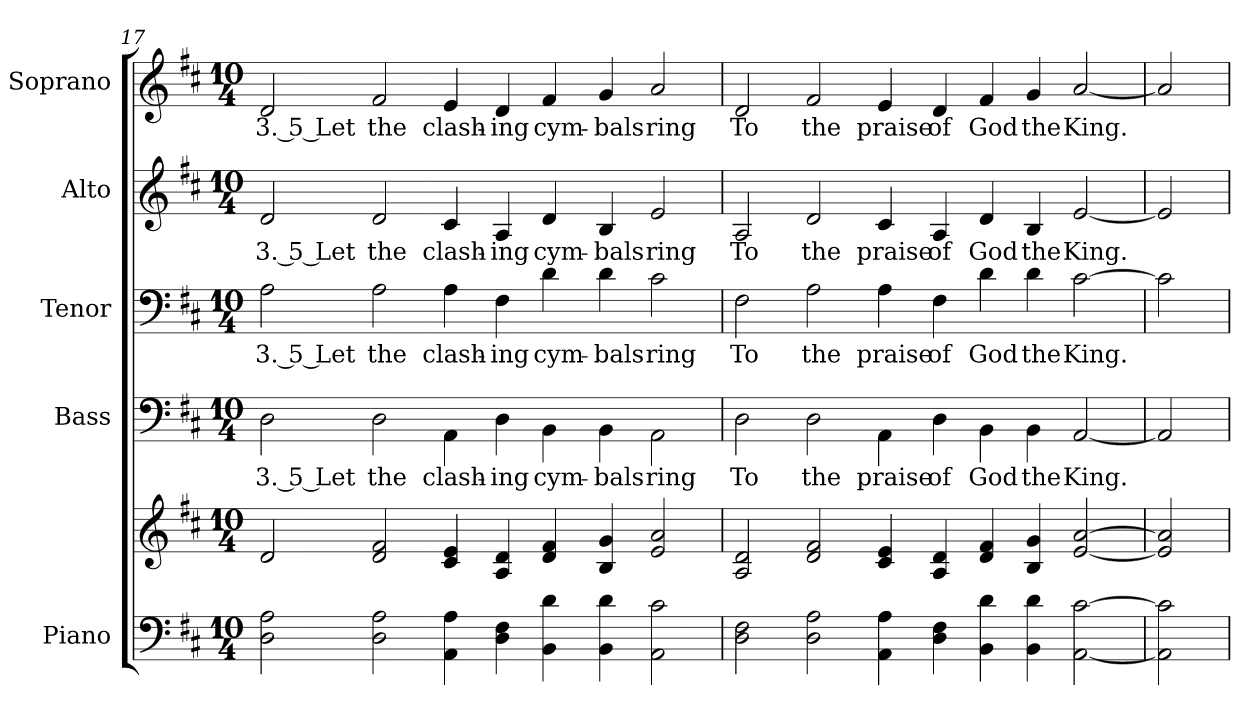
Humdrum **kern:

**kern	**kern	**kern	**text	**kern	**text	**kern	**text	**kern	**text
*part5	*part5	*part4	*part4	*part3	*part3	*part2	*part2	*part1	*part1
*staff6	*staff5	*staff4	*staff4	*staff3	*staff3	*staff2	*staff2	*staff1	*staff1
*I"Piano	*	*I"Bass	*	*I"Tenor	*	*I"Alto	*	*I"Soprano	*
*I'Pno.	*	*I'B.	*	*I'T.	*	*I'A.	*	*I'S.	*
!!LO:PB:g=z
*clefF4	*clefG2	*clefF4	*	*clefF4	*	*clefG2	*	*clefG2	*
*k[f#c#]	*k[f#c#]	*k[f#c#]	*	*k[f#c#]	*	*k[f#c#]	*	*k[f#c#]	*
*D:	*D:	*D:	*	*D:	*	*D:	*	*D:	*
*M10/4	*M10/4	*M10/4	*	*M10/4	*	*M10/4	*	*M10/4	*
=17	=17	=17	=17	=17	=17	=17	=17	=17	=17
!	!	!	!LO:LY:b:color=#000000	!	!	!	!	!	!
!	!	!	!	!	!LO:LY:b:color=#000000	!	!	!	!
!	!	!	!	!	!	!	!LO:LY:b:color=#000000	!	!
!	!	!	!	!	!	!	!	!	!LO:LY:b:color=#000000
2Di\ 2Ai	2di/	2Di\	3. 5 Let	2Ai\	3. 5 Let	2di/	3. 5 Let	2di/	3. 5 Let
!	!	!	!LO:LY:b:color=#000000	!	!	!	!	!	!
!	!	!	!	!	!LO:LY:b:color=#000000	!	!	!	!
!	!	!	!	!	!	!	!LO:LY:b:color=#000000	!	!
!	!	!	!	!	!	!	!	!	!LO:LY:b:color=#000000
2Di\ 2Ai	2di/ 2f#i	2Di\	the	2Ai\	the	2di/	the	2f#i/	the
!	!	!	!LO:LY:b:color=#000000	!	!	!	!	!	!
!	!	!	!	!	!LO:LY:b:color=#000000	!	!	!	!
!	!	!	!	!	!	!	!LO:LY:b:color=#000000	!	!
!	!	!	!	!	!	!	!	!	!LO:LY:b:color=#000000
4AAi\ 4Ai	4c#i/ 4ei	4AAi\	clash-	4Ai\	clash-	4c#i/	clash-	4ei/	clash-
!	!	!	!LO:LY:b:color=#000000	!	!	!	!	!	!
!	!	!	!	!	!LO:LY:b:color=#000000	!	!	!	!
!	!	!	!	!	!	!	!LO:LY:b:color=#000000	!	!
!	!	!	!	!	!	!	!	!	!LO:LY:b:color=#000000
4Di\ 4F#i	4Ai/ 4di	4Di\	-ing	4F#i\	-ing	4Ai/	-ing	4di/	-ing
!	!	!	!LO:LY:b:color=#000000	!	!	!	!	!	!
!	!	!	!	!	!LO:LY:b:color=#000000	!	!	!	!
!	!	!	!	!	!	!	!LO:LY:b:color=#000000	!	!
!	!	!	!	!	!	!	!	!	!LO:LY:b:color=#000000
4BBi\ 4di	4di/ 4f#i	4BBi\	cym-	4di\	cym-	4di/	cym-	4f#i/	cym-
!	!	!	!LO:LY:b:color=#000000	!	!	!	!	!	!
!	!	!	!	!	!LO:LY:b:color=#000000	!	!	!	!
!	!	!	!	!	!	!	!LO:LY:b:color=#000000	!	!
!	!	!	!	!	!	!	!	!	!LO:LY:b:color=#000000
4BBi\ 4di	4Bi/ 4gi	4BBi\	-bals	4di\	-bals	4Bi/	-bals	4gi/	-bals
!	!	!	!LO:LY:b:color=#000000	!	!	!	!	!	!
!	!	!	!	!	!LO:LY:b:color=#000000	!	!	!	!
!	!	!	!	!	!	!	!LO:LY:b:color=#000000	!	!
!	!	!	!	!	!	!	!	!	!LO:LY:b:color=#000000
2AAi\ 2c#i	2ei/ 2ai	2AAi\	ring	2c#i\	ring	2ei/	ring	2ai/	ring
=18	=18	=18	=18	=18	=18	=18	=18	=18	=18
!	!	!	!LO:LY:b:color=#000000	!	!	!	!	!	!
!	!	!	!	!	!LO:LY:b:color=#000000	!	!	!	!
!	!	!	!	!	!	!	!LO:LY:b:color=#000000	!	!
!	!	!	!	!	!	!	!	!	!LO:LY:b:color=#000000
2Di\ 2F#i	2Ai/ 2di	2Di\	To	2F#i\	To	2Ai/	To	2di/	To
!	!	!	!LO:LY:b:color=#000000	!	!	!	!	!	!
!	!	!	!	!	!LO:LY:b:color=#000000	!	!	!	!
!	!	!	!	!	!	!	!LO:LY:b:color=#000000	!	!
!	!	!	!	!	!	!	!	!	!LO:LY:b:color=#000000
2Di\ 2Ai	2di/ 2f#i	2Di\	the	2Ai\	the	2di/	the	2f#i/	the
!	!	!	!LO:LY:b:color=#000000	!	!	!	!	!	!
!	!	!	!	!	!LO:LY:b:color=#000000	!	!	!	!
!	!	!	!	!	!	!	!LO:LY:b:color=#000000	!	!
!	!	!	!	!	!	!	!	!	!LO:LY:b:color=#000000
4AAi\ 4Ai	4c#i/ 4ei	4AAi\	praise	4Ai\	praise	4c#i/	praise	4ei/	praise
!	!	!	!LO:LY:b:color=#000000	!	!	!	!	!	!
!	!	!	!	!	!LO:LY:b:color=#000000	!	!	!	!
!	!	!	!	!	!	!	!LO:LY:b:color=#000000	!	!
!	!	!	!	!	!	!	!	!	!LO:LY:b:color=#000000
4Di\ 4F#i	4Ai/ 4di	4Di\	of	4F#i\	of	4Ai/	of	4di/	of
!	!	!	!LO:LY:b:color=#000000	!	!	!	!	!	!
!	!	!	!	!	!LO:LY:b:color=#000000	!	!	!	!
!	!	!	!	!	!	!	!LO:LY:b:color=#000000	!	!
!	!	!	!	!	!	!	!	!	!LO:LY:b:color=#000000
4BBi\ 4di	4di/ 4f#i	4BBi\	God	4di\	God	4di/	God	4f#i/	God
!	!	!	!LO:LY:b:color=#000000	!	!	!	!	!	!
!	!	!	!	!	!LO:LY:b:color=#000000	!	!	!	!
!	!	!	!	!	!	!	!LO:LY:b:color=#000000	!	!
!	!	!	!	!	!	!	!	!	!LO:LY:b:color=#000000
4BBi\ 4di	4Bi/ 4gi	4BBi\	the	4di\	the	4Bi/	the	4gi/	the
!	!	!	!LO:LY:b:color=#000000	!	!	!	!	!	!
!	!	!	!	!	!LO:LY:b:color=#000000	!	!	!	!
!	!	!	!	!	!	!	!LO:LY:b:color=#000000	!	!
!	!	!	!	!	!	!	!	!	!LO:LY:b:color=#000000
[2AAi [2c#i	[2ei [2ai	[2AAi	King.	[2c#i	King.	[2ei	King.	[2ai	King.
=19	=19	=19	=19	=19	=19	=19	=19	=19	=19
2AAi] 2c#i]	2ei] 2ai]	2AAi]	.	2c#i]	.	2ei]	.	2ai]	.
=	=	=	=	=	=	=	=	=	=
*-	*-	*-	*-	*-	*-	*-	*-	*-	*-
